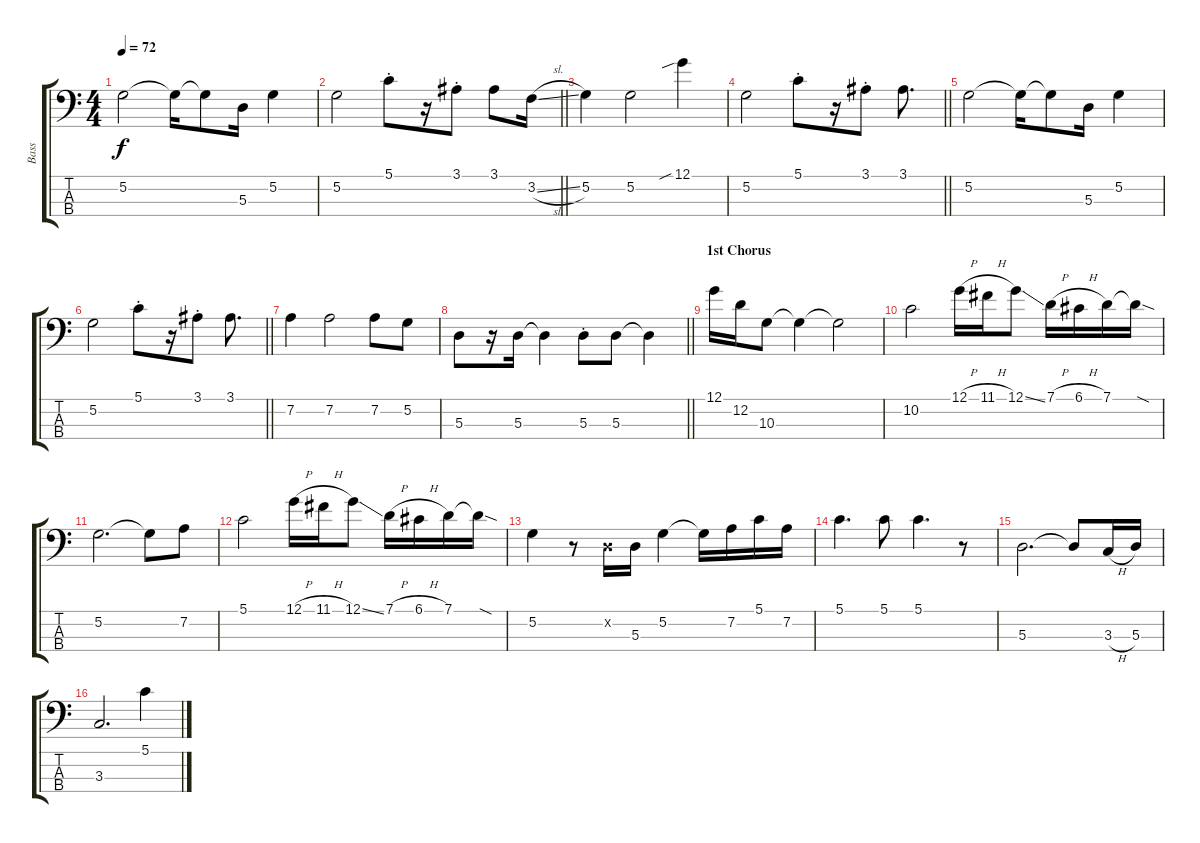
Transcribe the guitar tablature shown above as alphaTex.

\track ("Bass" "Bass") {instrument electricbassfinger}
\staff {score tabs}
\tuning (G2 D2 A1 E1) {hide}
\ts (4 4)
\tempo 72
\clef f4
\ks c
5.2.2{dy f} 5.2{t}.16 5.2{t}.8 5.3.16 5.2.4 |
\barLineRight lightlight
5.2.2 5.1{st}.8 r.16 3.1{st}.8 3.1.8 3.2{sl}.16 |
5.2.4 5.2.2 12.1{sib}.4 |
\barLineRight lightlight
5.2.2 5.1{st}.8 r.16 3.1{st}.8 3.1.8{d} |
5.2.2 5.2{t}.16 5.2{t}.8 5.3.16 5.2.4 |
\barLineRight lightlight
5.2.2 5.1{st}.8 r.16 3.1{st}.8 3.1.8{d} |
7.2.4 7.2.2 7.2.8 5.2.8 |
\barLineRight lightlight
5.3.8 r.16 5.3.16 5.3{t}.4 5.3{st}.8 5.3.8 5.3{t}.4 |
\section ("" "1st Chorus")
12.1.16 12.2.16 10.3.8 10.3{t}.4 10.3{t}.2 |
10.2.2 12.1{h}.16 11.1{h}.16 12.1{ss}.8 7.1{h}.16 6.1{h}.16 7.1.16 7.1{sod t}.16 |
5.2.2{d} 5.2{t}.8 7.2.8 |
5.1.2 12.1{h}.16 11.1{h}.16 12.1{ss}.8 7.1{h}.16 6.1{h}.16 7.1.16 7.1{sod t}.16 |
5.2.4 r.8 0.2{x}.16 5.3.16 5.2.4 5.2{t}.16 7.2.16 5.1.16 7.2.16 |
5.1.4{d} 5.1.8 5.1.4{d} r.8 |
5.3.2{d} 5.3{t}.8 3.3{h}.16 5.3.16 |
3.3.2{d} 5.1.4
